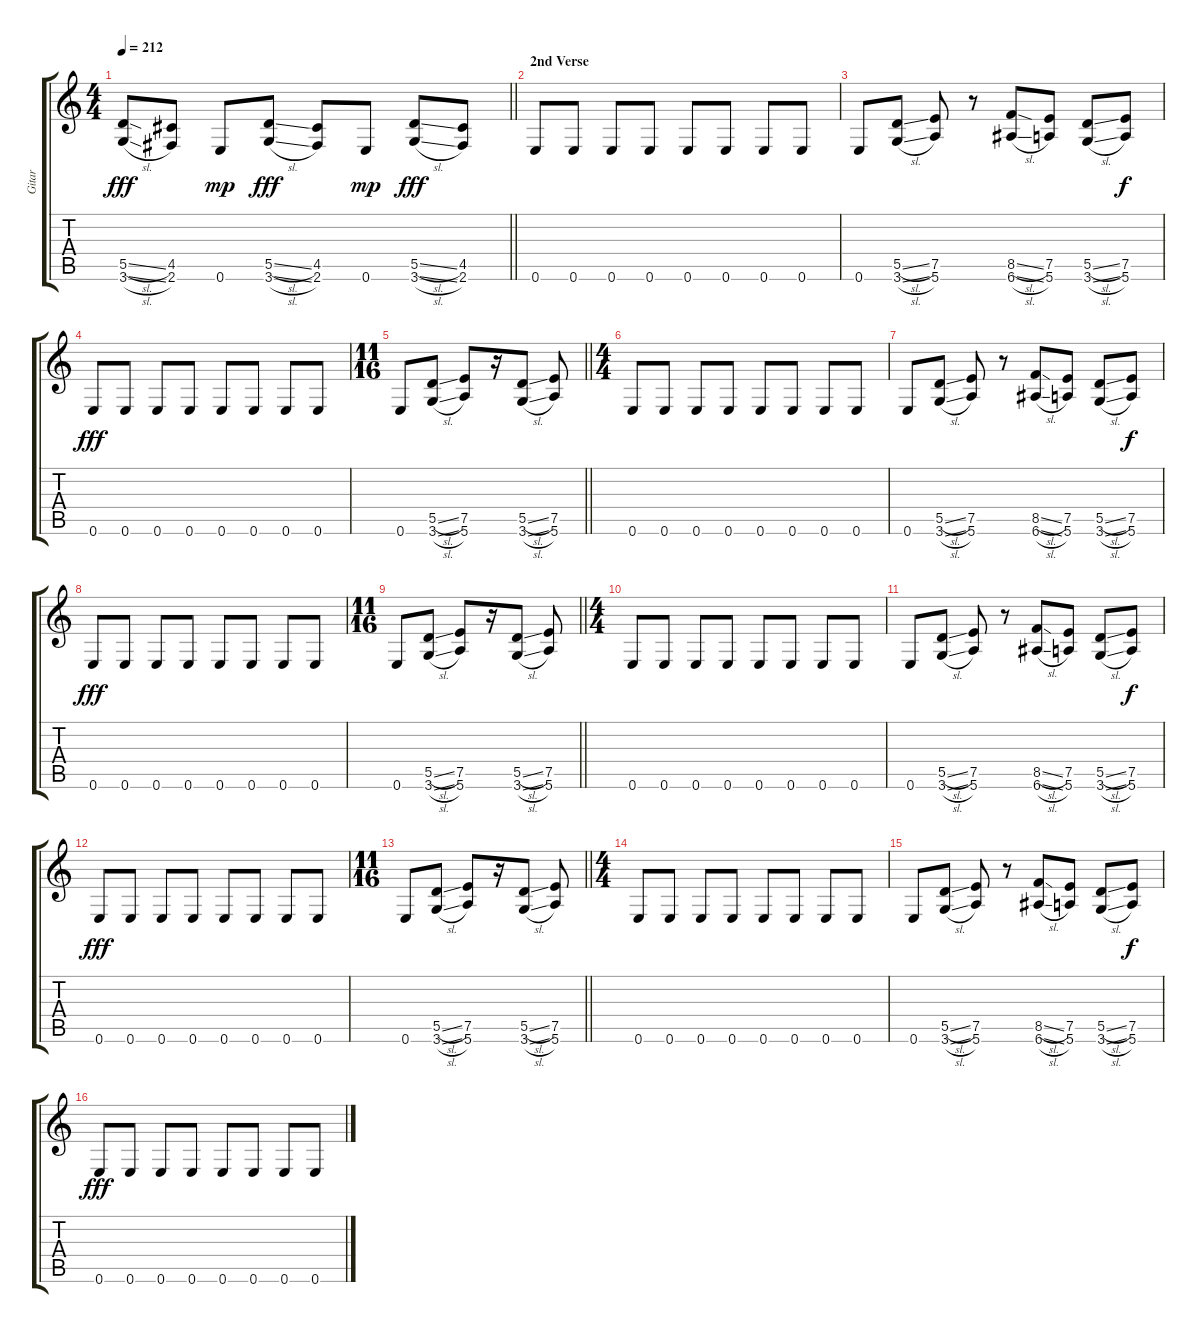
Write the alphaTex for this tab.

\track ("Gitar" "Gitar") {instrument overdrivenguitar}
\staff {score tabs}
\tuning (E4 B3 G3 D3 A2 E2) {hide}
\ts (4 4)
\tempo 212
\clef g2
\barLineRight lightlight
\ks c
(5.5{sl} 3.6{sl}).8{dy fff} (4.5 2.6).8 0.6.8{dy mp} (5.5{sl} 3.6{sl}).8{dy fff} (4.5 2.6).8 0.6.8{dy mp} (5.5{sl} 3.6{sl}).8{dy fff} (4.5 2.6).8 |
\section ("" "2nd Verse")
0.6.8 0.6.8 0.6.8 0.6.8 0.6.8 0.6.8 0.6.8 0.6.8 |
0.6.8 (5.5{sl} 3.6{sl}).8 (7.5 5.6).8 r.8 (8.5{sl} 6.6{sl}).8 (7.5 5.6).8 (5.5{sl} 3.6{sl}).8 (7.5 5.6).8{dy f} |
0.6.8{dy fff} 0.6.8 0.6.8 0.6.8 0.6.8 0.6.8 0.6.8 0.6.8 |
\ts (11 16)
\barLineRight lightlight
0.6.8 (5.5{sl} 3.6{sl}).8 (7.5 5.6).8 r.16 (5.5{sl} 3.6{sl}).8 (7.5 5.6).8 |
\ts (4 4)
0.6.8 0.6.8 0.6.8 0.6.8 0.6.8 0.6.8 0.6.8 0.6.8 |
0.6.8 (5.5{sl} 3.6{sl}).8 (7.5 5.6).8 r.8 (8.5{sl} 6.6{sl}).8 (7.5 5.6).8 (5.5{sl} 3.6{sl}).8 (7.5 5.6).8{dy f} |
0.6.8{dy fff} 0.6.8 0.6.8 0.6.8 0.6.8 0.6.8 0.6.8 0.6.8 |
\ts (11 16)
\barLineRight lightlight
0.6.8 (5.5{sl} 3.6{sl}).8 (7.5 5.6).8 r.16 (5.5{sl} 3.6{sl}).8 (7.5 5.6).8 |
\ts (4 4)
0.6.8 0.6.8 0.6.8 0.6.8 0.6.8 0.6.8 0.6.8 0.6.8 |
0.6.8 (5.5{sl} 3.6{sl}).8 (7.5 5.6).8 r.8 (8.5{sl} 6.6{sl}).8 (7.5 5.6).8 (5.5{sl} 3.6{sl}).8 (7.5 5.6).8{dy f} |
0.6.8{dy fff} 0.6.8 0.6.8 0.6.8 0.6.8 0.6.8 0.6.8 0.6.8 |
\ts (11 16)
\barLineRight lightlight
0.6.8 (5.5{sl} 3.6{sl}).8 (7.5 5.6).8 r.16 (5.5{sl} 3.6{sl}).8 (7.5 5.6).8 |
\ts (4 4)
0.6.8 0.6.8 0.6.8 0.6.8 0.6.8 0.6.8 0.6.8 0.6.8 |
0.6.8 (5.5{sl} 3.6{sl}).8 (7.5 5.6).8 r.8 (8.5{sl} 6.6{sl}).8 (7.5 5.6).8 (5.5{sl} 3.6{sl}).8 (7.5 5.6).8{dy f} |
0.6.8{dy fff} 0.6.8 0.6.8 0.6.8 0.6.8 0.6.8 0.6.8 0.6.8
